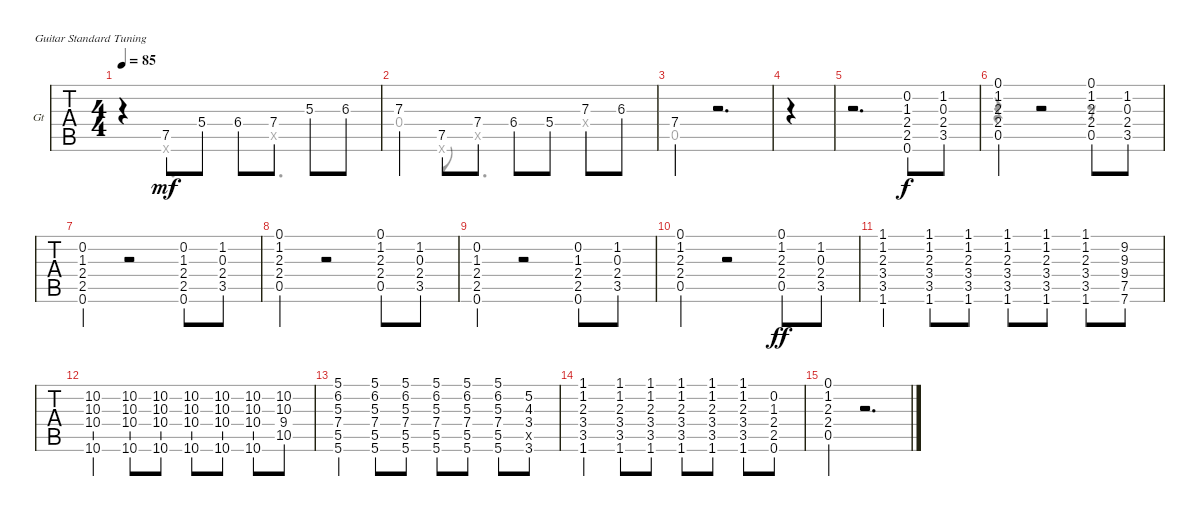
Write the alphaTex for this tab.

\defaultSystemsLayout 4
\bracketExtendMode groupsimilarinstruments
\firstSystemTrackNameOrientation horizontal
\otherSystemsTrackNameOrientation horizontal
\track ("Guitar" "Gt") {instrument acousticguitarsteel}
\staff {tabs}
\tuning (E4 B3 G3 D3 A2 E2)
\voice
\ts (4 4)
\tempo 85
\clef g2
\ks c
r.4{dy mf instrument acousticguitarsteel} 7.5.8 5.4.8 6.4.8 7.4.8 5.3.8 6.3.8 |
7.3.4 7.5.8 7.4.8 6.4.8 5.4.8 7.3.8 6.3.8 |
7.4.4 r.2{d} |
|
r.2{d} (2.5 0.6 2.4 1.3 0.2).8{dy f} (3.5 2.4 0.3 1.2).8 |
(2.4 0.5 2.3 1.2 0.1).4 r.2 (2.4 0.5 2.3 1.2 0.1).8 (3.5 2.4 0.3 1.2).8 |
(2.5 0.6 2.4 1.3 0.2).4 r.2 (2.5 0.6 2.4 1.3 0.2).8 (3.5 2.4 0.3 1.2).8 |
(2.4 0.5 2.3 1.2 0.1).4 r.2 (2.4 0.5 2.3 1.2 0.1).8 (3.5 2.4 0.3 1.2).8 |
(2.5 0.6 2.4 1.3 0.2).4 r.2 (2.5 0.6 2.4 1.3 0.2).8 (3.5 2.4 0.3 1.2).8 |
(2.4 0.5 2.3 1.2 0.1).4 r.2 (2.4 0.5 2.3 1.2 0.1).8{dy ff} (3.5 2.4 0.3 1.2).8 |
(3.5 1.6 3.4 2.3 1.2 1.1).4 (3.5 1.6 3.4 2.3 1.2 1.1).8 (3.5 1.6 3.4 2.3 1.2 1.1).8 (3.5 1.6 3.4 2.3 1.2 1.1).8 (3.5 1.6 3.4 2.3 1.2 1.1).8 (3.5 1.6 3.4 2.3 1.2 1.1).8 (7.6 7.5 9.4 9.3 9.2).8 |
(10.6 10.4 10.3 10.2).4 (10.6 10.4 10.3 10.2).8 (10.6 10.4 10.3 10.2).8 (10.6 10.4 10.3 10.2).8 (10.6 10.4 10.3 10.2).8 (10.6 10.4 10.3 10.2).8 (10.5 9.4 10.3 10.2).8 |
(5.6 5.5 7.4 5.3 6.2 5.1).4 (5.6 5.5 7.4 5.3 6.2 5.1).8 (5.6 5.5 7.4 5.3 6.2 5.1).8 (5.6 5.5 7.4 5.3 6.2 5.1).8 (5.6 5.5 7.4 5.3 6.2 5.1).8 (5.6 5.5 7.4 5.3 6.2 5.1).8 (3.6 0.5{x} 3.4 4.3 5.2).8 |
(3.5 1.6 3.4 2.3 1.2 1.1).4 (3.5 1.6 3.4 2.3 1.2 1.1).8 (3.5 1.6 3.4 2.3 1.2 1.1).8 (3.5 1.6 3.4 2.3 1.2 1.1).8 (3.5 1.6 3.4 2.3 1.2 1.1).8 (3.5 1.6 3.4 2.3 1.2 1.1).8 (2.5 0.6 2.4 1.3 0.2).8 |
(2.4 0.5 2.3 1.2 0.1).4 r.2{d} |
\voice
\clef g2
\ottava regular
\simile none
\ks c
r.4{dy mf} 0.6{x}.4{d} 0.5{x}.4{d} |
0.4.4 0.6{x}.8 0.5{x}.4{d} 0.4{x}.4 |
0.5.4 |
|
|
r.4 r.2 r.8 |
|
|
|
|
|
|
|
|
|
